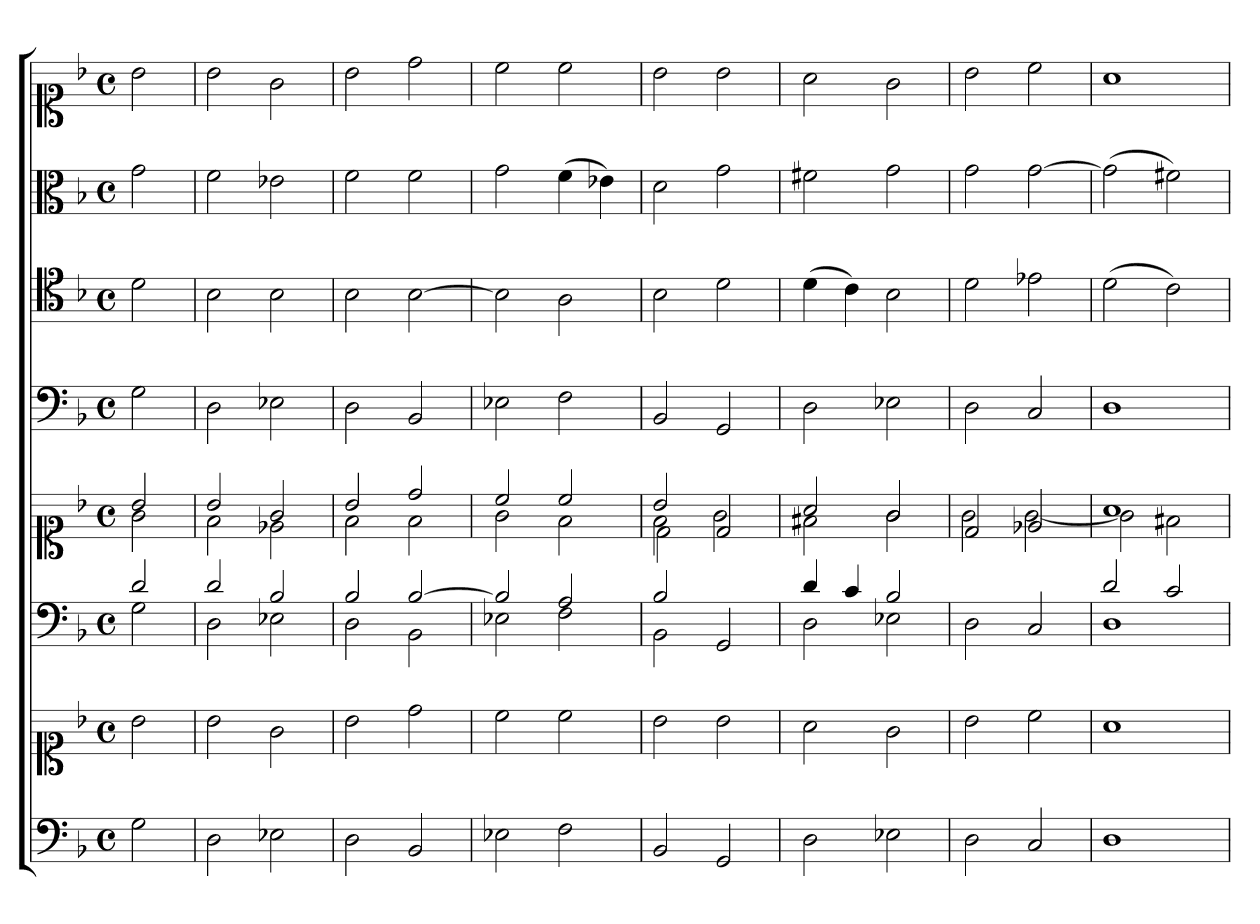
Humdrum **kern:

**kern	**kern	**kern	**kern	**kern	**kern	**kern	**kern
*part6	*part6	*part5	*part5	*part4	*part3	*part2	*part1
*staff8	*staff7	*staff6	*staff5	*staff4	*staff3	*staff2	*staff1
*clefF4	*clefC1	*clefF4	*clefC1	*clefF4	*clefC4	*clefC3	*clefC1
*k[b-]	*k[b-]	*k[b-]	*k[b-]	*k[b-]	*k[b-]	*k[b-]	*k[b-]
*F:	*F:	*F:	*F:	*F:	*F:	*F:	*F:
*M4/4	*M4/4	*M4/4	*M4/4	*M4/4	*M4/4	*M4/4	*M4/4
*met(c)	*met(c)	*met(c)	*met(c)	*met(c)	*met(c)	*met(c)	*met(c)
*MM180	*MM180	*MM180	*MM180	*MM180	*MM180	*MM180	*MM180
=1	=1	=1	=1	=1	=1	=1	=1
*	*	*^	*^	*	*	*	*
2G	2b-	2d	2G	2b-	2g	2G	2d	2g	2b-
=2	=2	=2	=2	=2	=2	=2	=2	=2	=2
2D	2b-	2d	2D	2b-	2f	2D	2B-	2f	2b-
2E-X	2g	2B-	2E-X	2g	2e-X	2E-X	2B-	2e-X	2g
=3	=3	=3	=3	=3	=3	=3	=3	=3	=3
2D	2b-	2B-	2D	2b-	2f	2D	2B-	2f	2b-
2BB-	2dd	[2B-	2BB-	2dd	2f	2BB-	[2B-	2f	2dd
=4	=4	=4	=4	=4	=4	=4	=4	=4	=4
2E-X	2cc	2B-]	2E-X	2cc	2g	2E-X	2B-]	2g	2cc
2F	2cc	2A	2F	2cc	2f	2F	2A	(4f	2cc
.	.	.	.	.	.	.	.	4e-X)	.
=5	=5	=5	=5	=5	=5	=5	=5	=5	=5
*	*	*	*	*	*^	*	*	*	*
2BB-	2b-	2B-	2BB-	2b-	2f	2d\	2BB-	2B-	2d	2b-
2GG	2b-	2ryy	2GG	2d	2g	2ryy	2GG	2d	2g	2b-
*	*	*	*	*	*v	*v	*	*	*	*
=6	=6	=6	=6	=6	=6	=6	=6	=6	=6
2D	2a	4d	2D	2a	2f#X	2D	(4d	2f#X	2a
.	.	4c	.	.	.	.	4c)	.	.
2E-X	2g	2B-	2E-X	2g	2g	2E-X	2B-	2g	2g
*	*	*v	*v	*	*	*	*	*	*
=7	=7	=7	=7	=7	=7	=7	=7	=7
2D	2b-	2D	2d	2g	2D	2d	2g	2b-
2C	2cc	2C	2e-X	[2g	2C	2e-X	[2g	2cc
=8	=8	=8	=8	=8	=8	=8	=8	=8
*	*	*^	*	*	*	*	*	*
1D	1a	2d	1D	1a	2g]	1D	(2d	(2g]	1a
.	.	2c	.	.	2f#X	.	2c)	2f#X)	.
*	*	*v	*v	*	*	*	*	*	*
*	*	*	*v	*v	*	*	*	*
=	=	=	=	=	=	=	=
*-	*-	*-	*-	*-	*-	*-	*-
